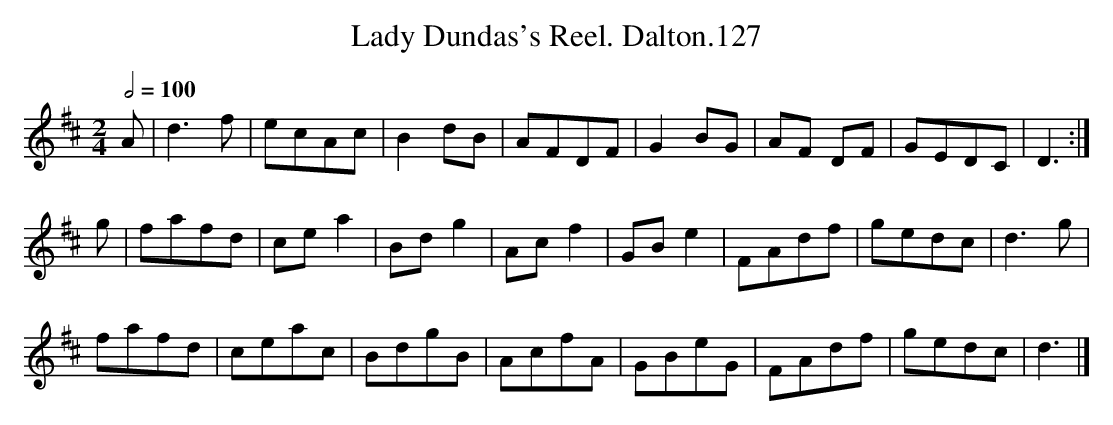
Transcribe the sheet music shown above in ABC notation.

X:1
T:Lady Dundas's Reel. Dalton.127
M:2/4
L:1/8
Q:1/2=100
K:D
A | d3 f | ecAc | B2 dB | AFDF |\
G2 BG | AF DF | GEDC | D3 :|
g | fafd | ce a2 | Bd g2 | Ac f2 |\
GB e2 | FAdf | gedc | d3 g |
fafd | ceac | BdgB |  AcfA |\
GBeG | FAdf | gedc | d3 |]
